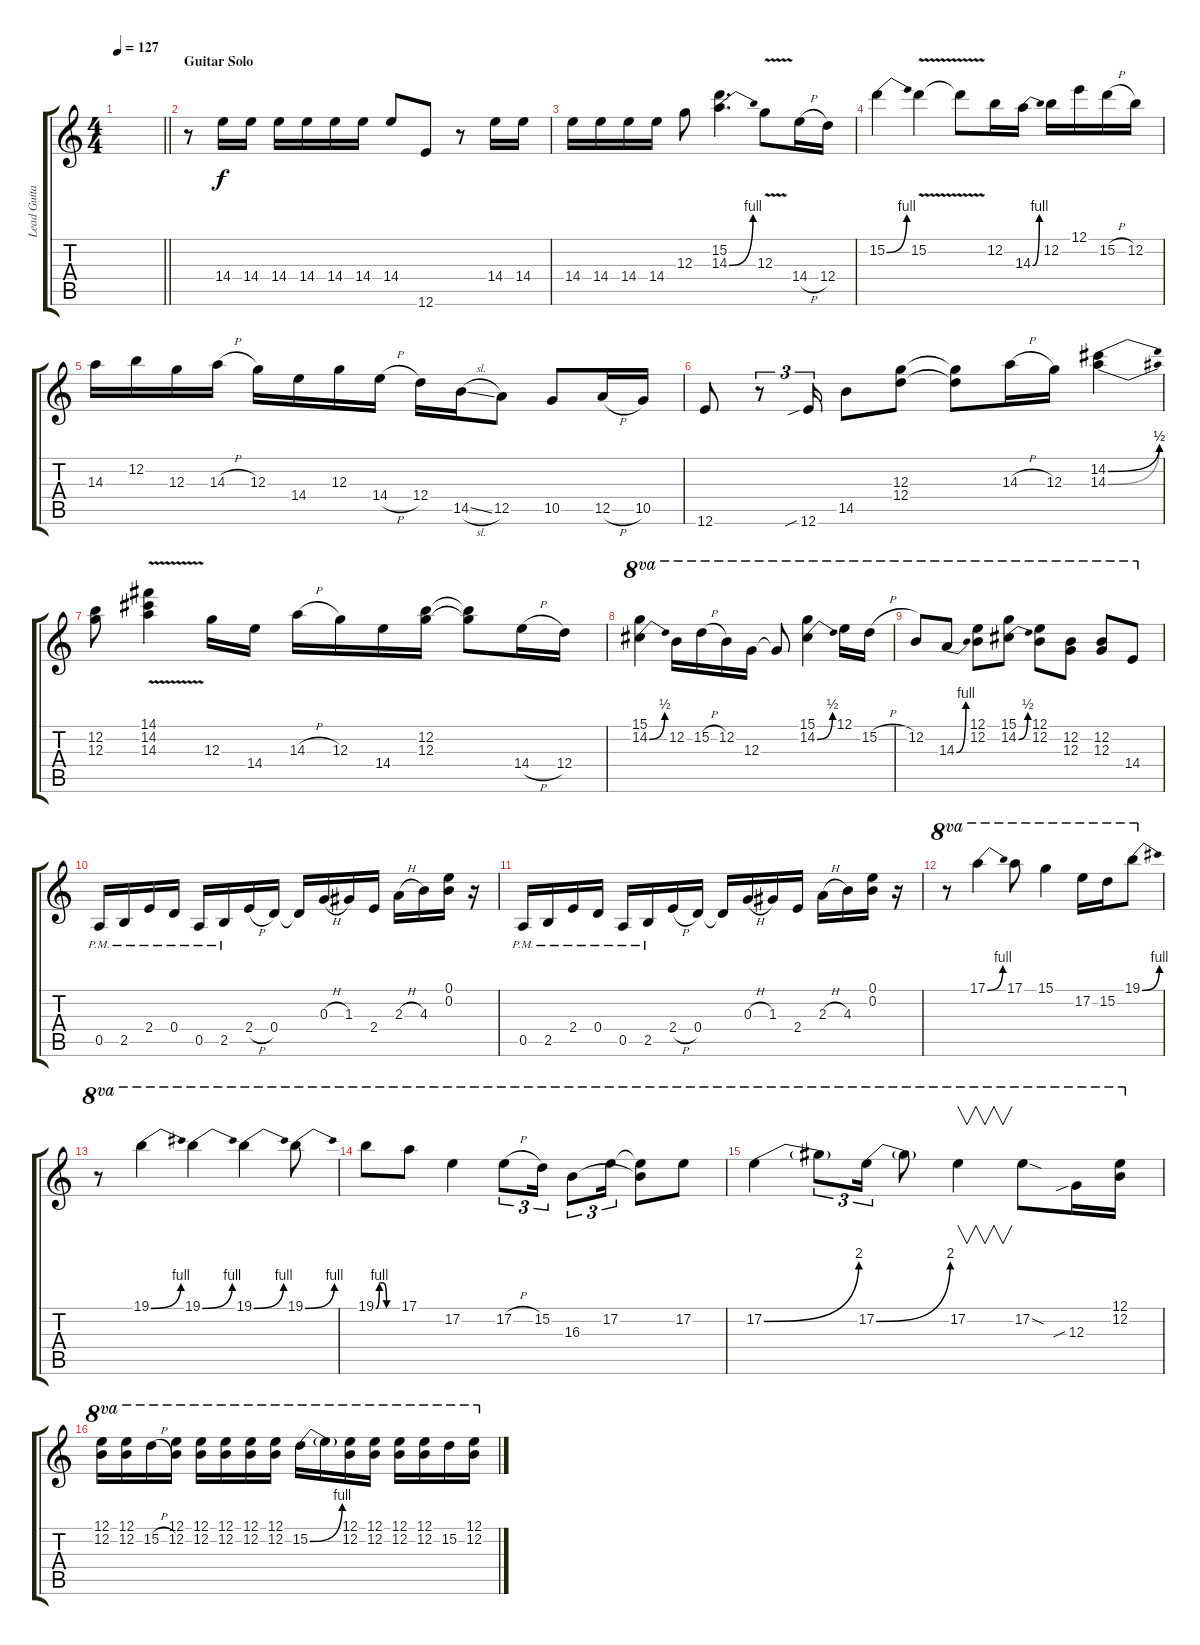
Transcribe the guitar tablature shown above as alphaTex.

\track ("Lead Guitar" "Lead Guita") {instrument distortionguitar}
\staff {score tabs}
\tuning (E4 B3 G3 D3 A2 E2) {hide}
\ts (4 4)
\tempo 127
\clef g2
\barLineRight lightlight
\ks c
|
\section ("" "Guitar Solo")
r.8 14.4.16 14.4.16 14.4.16 14.4.16 14.4.16 14.4.16 14.4.8 12.6.8 r.8 14.4.16 14.4.16 |
14.4.16 14.4.16 14.4.16 14.4.16 12.3.8 (15.2 14.3{be (bend 0 0 60 4)}).4{d} 12.3{v}.8 14.4{h}.16 12.4.16 |
15.2{be (bend 0 0 60 4)}.4 15.2{v}.4 15.2{v t}.8 12.2.16 14.3{be (bend 0 0 60 4)}.16 12.2.16 12.1.16 15.2{h}.16 12.2.16 |
14.3.16 12.2.16 12.3.16 14.3{h}.16 12.3.16 14.4.16 12.3.16 14.4{h}.16 12.4.16 14.5{sl}.16 12.5.8 10.5.8 12.5{h}.16 10.5.16 |
12.6.8 r.8{tu (3 2)} 12.6{sib}.16{tu (3 2)} 14.5.8 (12.3 12.4).8 (12.3{t} 12.4{t}).8 14.3{h}.16 12.3.16 (14.2{be (bend 0 0 60 2)} 14.3{be (bend 0 0 60 2)}).4 |
(12.2 12.3).8 (14.1{v} 14.2 14.3).4 12.3.16 14.4.16 14.3{h}.16 12.3.16 14.4.16 (12.2 12.3).16 (12.2{t} 12.3{t}).8 14.4{h}.16 12.4.16 |
(15.1 14.2{be (bend 0 0 60 2)}).4{ot 8va} 12.2.16{ot 8va} 15.2{h}.16{ot 8va} 12.2.16{ot 8va} 12.3.16{ot 8va} 12.3{t}.8{ot 8va} (15.1 14.2{be (bend 0 0 60 2)}).4{ot 8va} 12.1.16{ot 8va} 15.2{h}.16{ot 8va} |
12.2.8{ot 8va} 14.3{be (bend 0 0 60 4)}.8{ot 8va} (12.1 12.2).8{ot 8va} (15.1 14.2{be (bend 0 0 60 2)}).8{ot 8va} (12.1 12.2).8{ot 8va} (12.2 12.3).8{ot 8va} (12.2 12.3).8{ot 8va} 14.4.8{ot 8va} |
0.5{pm}.16 2.5{pm}.16 2.4{pm}.16 0.4{pm}.16 0.5{pm}.16 2.5{pm}.16 2.4{h}.16 0.4.16 0.4{t}.16 0.3{h}.16 1.3.16 2.4.16 2.3{h}.16 4.3.16 (0.1 0.2).16 r.16 |
0.5{pm}.16 2.5{pm}.16 2.4{pm}.16 0.4{pm}.16 0.5{pm}.16 2.5{pm}.16 2.4{h}.16 0.4.16 0.4{t}.16 0.3{h}.16 1.3.16 2.4.16 2.3{h}.16 4.3.16 (0.1 0.2).16 r.16 |
r.8{ot 8va} 17.1{be (bend 0 0 60 4)}.4{ot 8va} 17.1.8{ot 8va} 15.1.4{ot 8va} 17.2.16{ot 8va} 15.2.16{ot 8va} 19.1{be (bend 0 0 60 4)}.8{ot 8va} |
r.8{ot 8va} 19.1{be (bend 0 0 60 4)}.4{ot 8va} 19.1{be (bend 0 0 60 4)}.4{ot 8va} 19.1{be (bend 0 0 60 4)}.4{ot 8va} 19.1{be (bend 0 0 60 4)}.8{ot 8va} |
19.1{be (custom 0 0 10 4 20 4 30 0 60 0)}.8{ot 8va} 17.1.8{ot 8va} 17.2.4{ot 8va} 17.2{h}.8{tu (3 2) ot 8va} 15.2.16{tu (3 2) ot 8va} 16.3.8{tu (3 2) ot 8va} 17.2.16{tu (3 2) ot 8va} (17.2{t} 16.3{t}).8{ot 8va} 17.2.8{ot 8va} |
17.2{be (bend 0 0 60 8)}.4{ot 8va} 17.2{t}.8{tu (3 2) ot 8va} 17.2{be (bend 0 0 60 8)}.16{tu (3 2) ot 8va} 17.2{t}.8{ot 8va} 17.2.4{v ot 8va} 17.2{sod}.8{ot 8va} 12.3{sib}.16{ot 8va} (12.1 12.2).16{ot 8va} |
(12.1 12.2).16{ot 8va} (12.1 12.2).16{ot 8va} 15.2{h}.16{ot 8va} (12.1 12.2).16{ot 8va} (12.1 12.2).16{ot 8va} (12.1 12.2).16{ot 8va} (12.1 12.2).16{ot 8va} (12.1 12.2).16{ot 8va} 15.2{be (bend 0 0 60 4)}.16{ot 8va} 15.2{t}.16{ot 8va} (12.1 12.2).16{ot 8va} (12.1 12.2).16{ot 8va} (12.1 12.2).16{ot 8va} (12.1 12.2).16{ot 8va} 15.2.16{ot 8va} (12.1 12.2).16{ot 8va}
